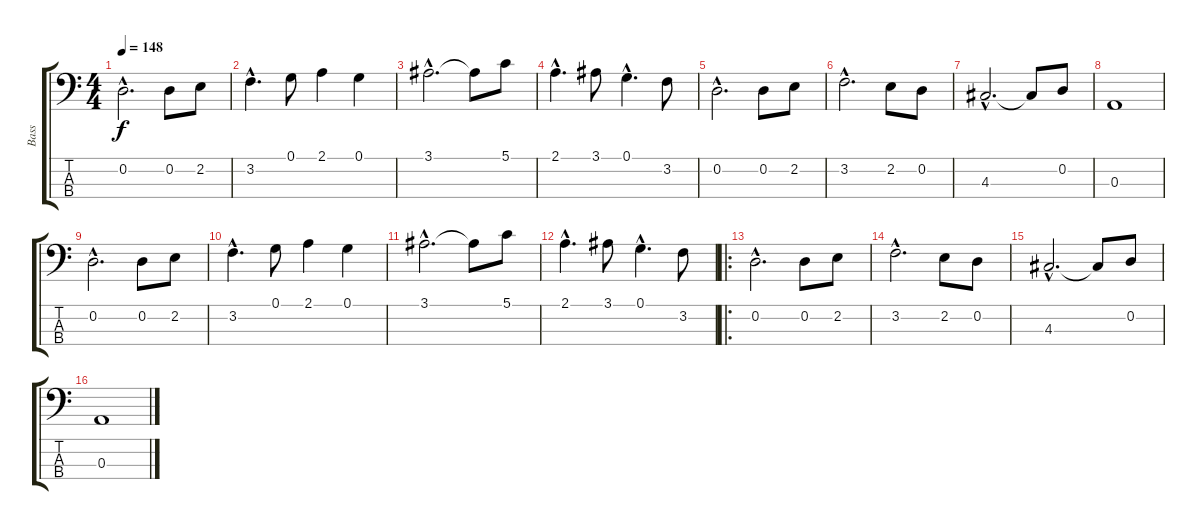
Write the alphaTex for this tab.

\track ("Bass" "Bass") {instrument electricbassfinger}
\staff {score tabs}
\tuning (G2 D2 A1 D1) {hide}
\ts (4 4)
\tempo 148
\clef f4
\ks c
0.2{hac}.2{d dy f} 0.2.8 2.2.8 |
3.2{hac}.4{d} 0.1.8 2.1.4 0.1.4 |
3.1{hac}.2{d} 3.1{t}.8 5.1.8 |
2.1{hac}.4{d} 3.1.8 0.1{hac}.4{d} 3.2.8 |
0.2{hac}.2{d} 0.2.8 2.2.8 |
3.2{hac}.2{d} 2.2.8 0.2.8 |
4.3{hac}.2{d} 4.3{t}.8 0.2.8 |
0.3.1 |
0.2{hac}.2{d} 0.2.8 2.2.8 |
3.2{hac}.4{d} 0.1.8 2.1.4 0.1.4 |
3.1{hac}.2{d} 3.1{t}.8 5.1.8 |
2.1{hac}.4{d} 3.1.8 0.1{hac}.4{d} 3.2.8 |
\ro
0.2{hac}.2{d} 0.2.8 2.2.8 |
3.2{hac}.2{d} 2.2.8 0.2.8 |
4.3{hac}.2{d} 4.3{t}.8 0.2.8 |
0.3.1
